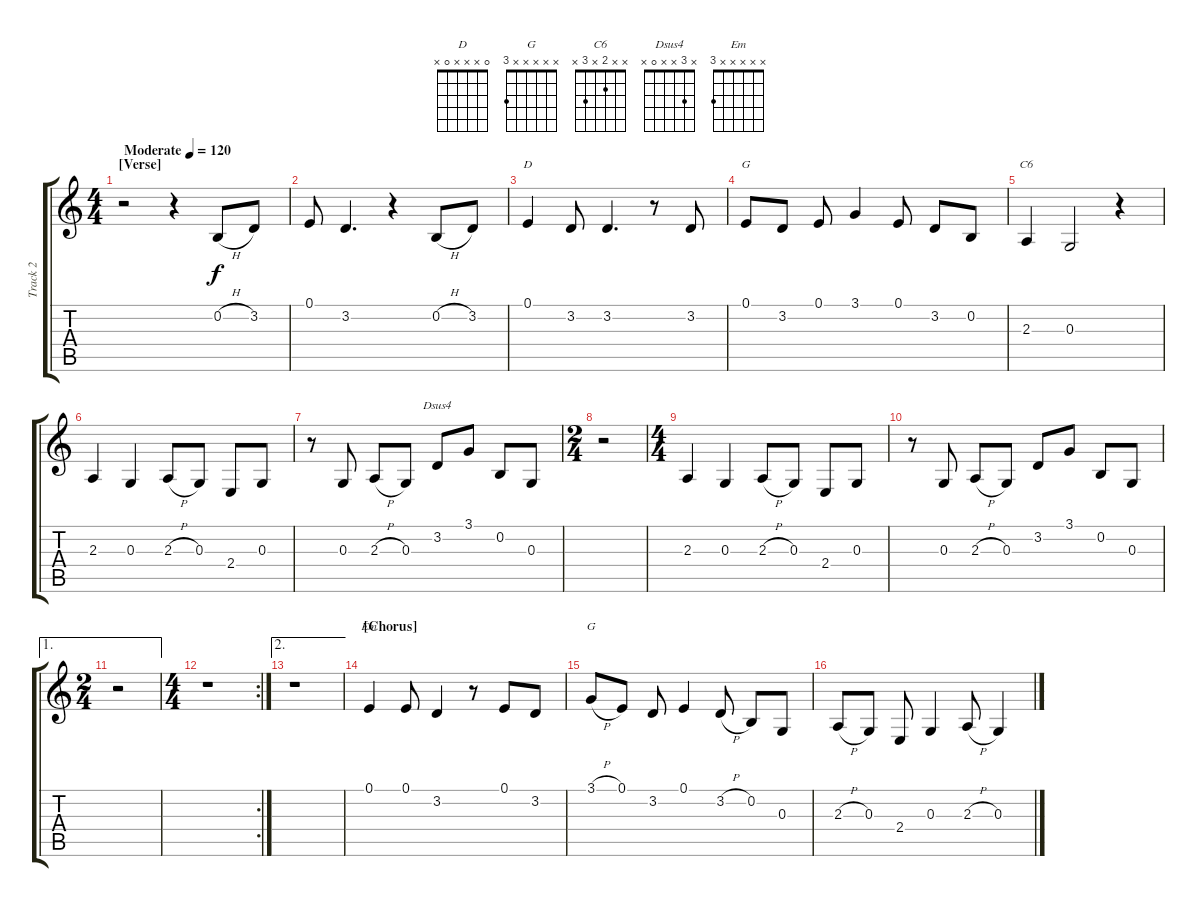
\track ("Track 2" "Track 2") {instrument altosax}
\staff {score tabs}
\tuning (E4 B3 G3 D3 A2 E2) {hide}
\chord ("D" 0 x x x 0 x)
\chord ("G" 0 x x x x 3)
\chord ("C6" x x 2 x 3 x)
\chord ("Dsus4" x 3 x x 0 x)
\chord ("Em" x x x x x 3)
\chord ("G" x x x x x 3)
\ts (4 4)
\section ("" "[Verse]")
\tempo (120 "Moderate")
\clef g2
\ks c
r.2{dy f instrument altosax} r.4 0.2{h}.8 3.2.8 |
0.1.8 3.2.4{d} r.4 0.2{h}.8 3.2.8 |
0.1.4{ch "D"} 3.2.8 3.2.4{d} r.8 3.2.8 |
0.1.8{ch "G"} 3.2.8 0.1.8 3.1.4 0.1.8 3.2.8 0.2.8 |
2.3.4{ch "C6"} 0.3.2 r.4 |
2.3.4 0.3.4 2.3{h}.8 0.3.8 2.4.8 0.3.8 |
r.8 0.3.8 2.3{h}.8 0.3.8 3.2.8{ch "Dsus4"} 3.1.8 0.2.8 0.3.8 |
\ts (2 4)
r.2 |
\ts (4 4)
2.3.4 0.3.4 2.3{h}.8 0.3.8 2.4.8 0.3.8 |
r.8 0.3.8 2.3{h}.8 0.3.8 3.2.8 3.1.8 0.2.8 0.3.8 |
\ae 1
\ts (2 4)
r.2 |
\rc 2
\ts (4 4)
r.1 |
\ae 2
r.1 |
\section ("" "[Chorus]")
0.1.4{ch "Em"} 0.1.8 3.2.4 r.8 0.1.8 3.2.8 |
3.1{h}.8{ch "G"} 0.1.8 3.2.8 0.1.4 3.2{h}.8 0.2.8 0.3.8 |
2.3{h}.8 0.3.8 2.4.8 0.3.4 2.3{h}.8 0.3.4
